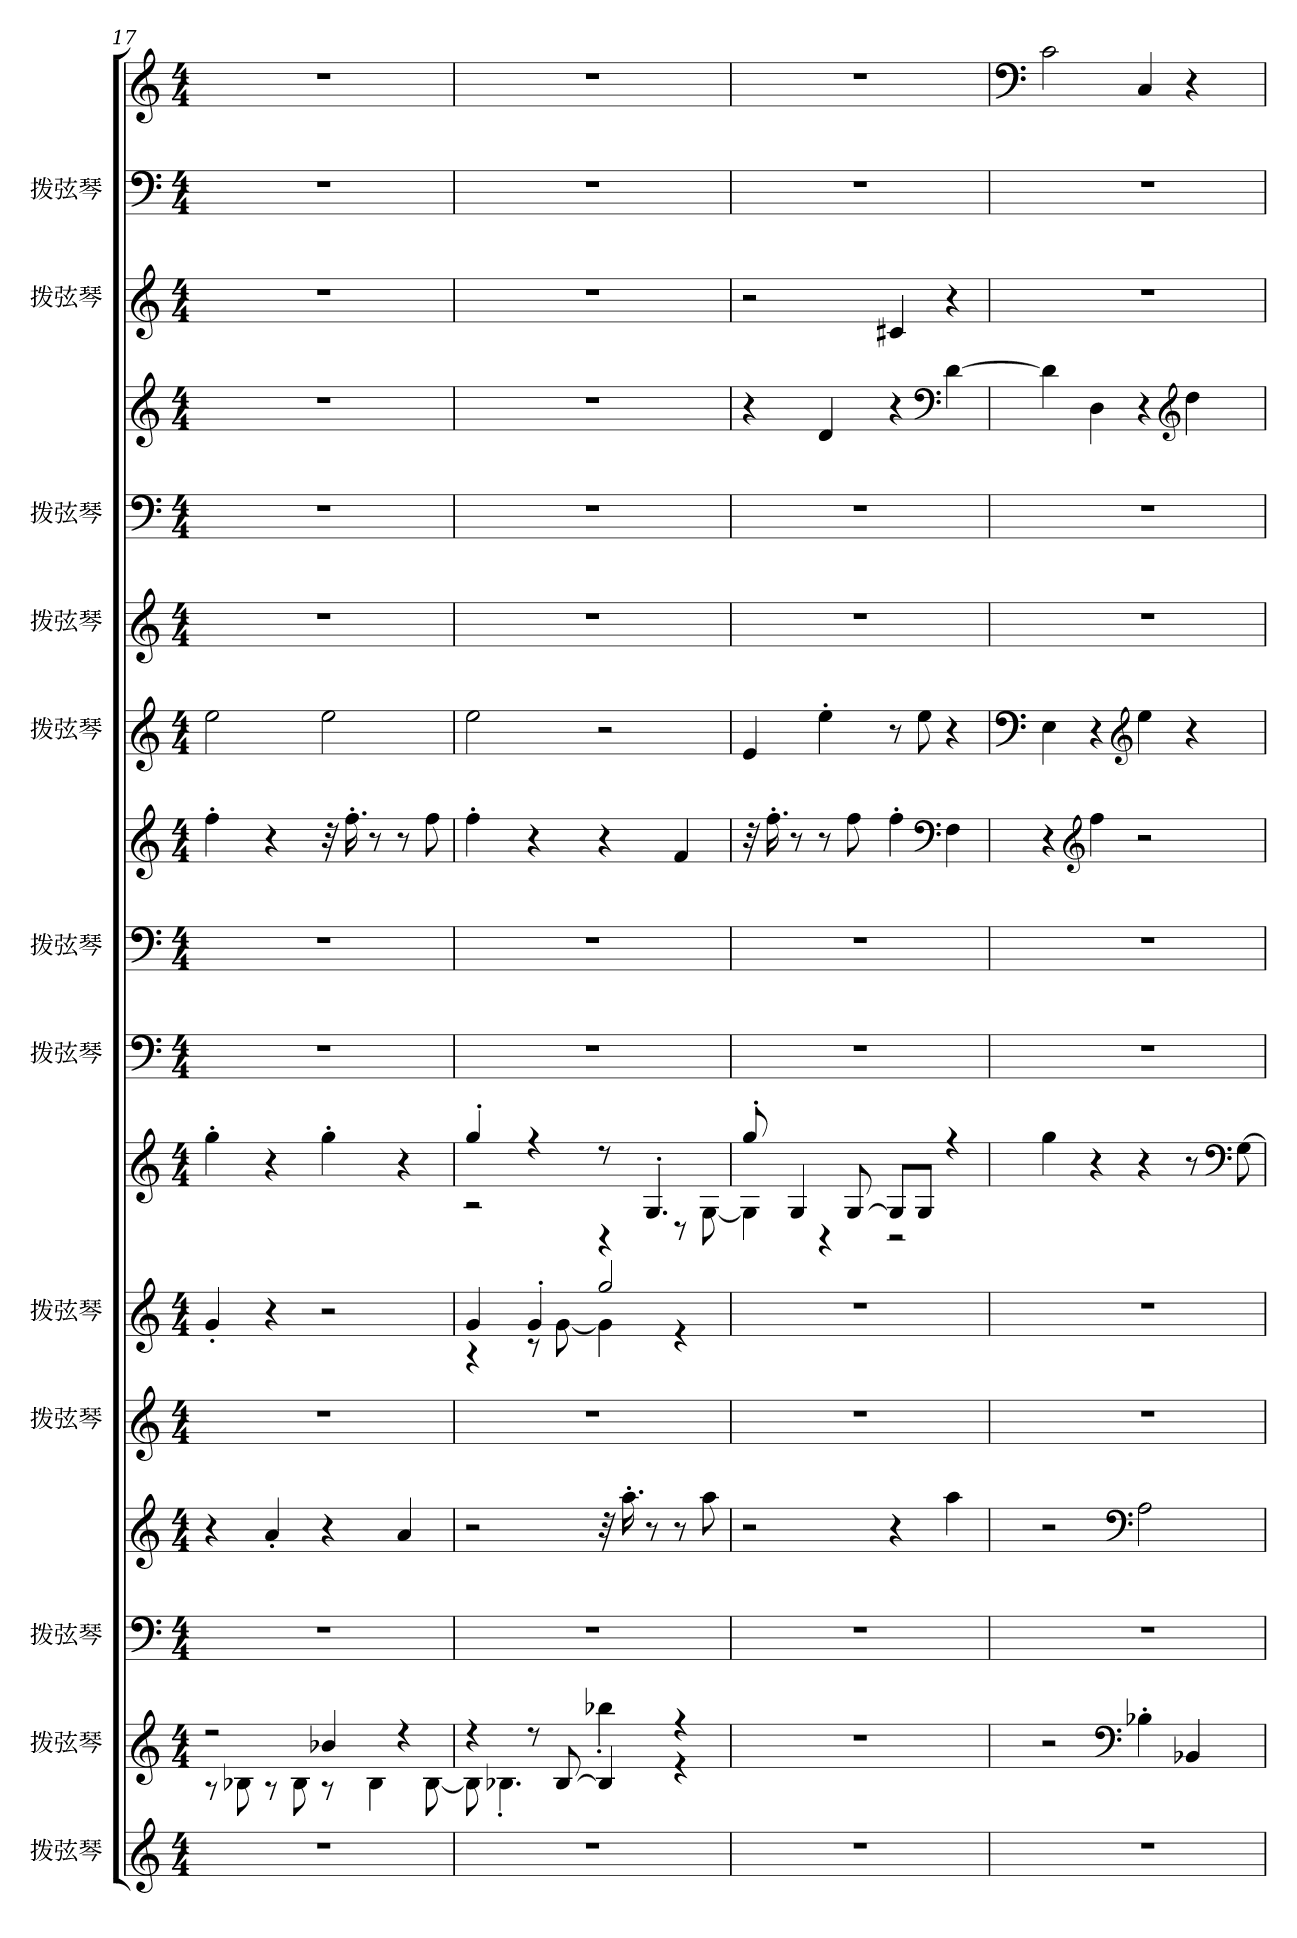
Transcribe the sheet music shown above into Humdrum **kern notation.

**kern	**kern	**kern	**kern	**kern	**kern	**kern	**kern	**kern	**kern	**kern	**kern	**kern	**kern	**kern	**kern	**kern
*part12	*part11	*part10	*part10	*part9	*part8	*part8	*part7	*part6	*part6	*part5	*part4	*part3	*part3	*part2	*part1	*part1
*staff17	*staff16	*staff15	*staff14	*staff13	*staff12	*staff11	*staff10	*staff9	*staff8	*staff7	*staff6	*staff5	*staff4	*staff3	*staff2	*staff1
*I"拨弦琴	*I"拨弦琴	*I"拨弦琴	*	*I"拨弦琴	*I"拨弦琴	*	*I"拨弦琴	*I"拨弦琴	*	*I"拨弦琴	*I"拨弦琴	*I"拨弦琴	*	*I"拨弦琴	*I"拨弦琴	*
*clefG2	*clefG2	*clefF4	*clefG2	*clefG2	*clefG2	*clefG2	*clefF4	*clefF4	*clefG2	*clefG2	*clefG2	*clefF4	*clefG2	*clefG2	*clefF4	*clefG2
*k[]	*k[]	*k[]	*k[]	*k[]	*k[]	*k[]	*k[]	*k[]	*k[]	*k[]	*k[]	*k[]	*k[]	*k[]	*k[]	*k[]
*M4/4	*M4/4	*M4/4	*M4/4	*M4/4	*M4/4	*M4/4	*M4/4	*M4/4	*M4/4	*M4/4	*M4/4	*M4/4	*M4/4	*M4/4	*M4/4	*M4/4
=17	=17	=17	=17	=17	=17	=17	=17	=17	=17	=17	=17	=17	=17	=17	=17	=17
*	*^	*	*	*	*	*	*	*	*	*	*	*	*	*	*	*
1r	2r	8r	1r	4r	1r	4g'/	4gg'\	1r	1r	4ff'\	2ee\	1r	1r	1r	1r	1r	1r
.	.	8B-X\	.	.	.	.	.	.	.	.	.	.	.	.	.	.	.
.	.	8r	.	4a'/	.	4r	4r	.	.	4r	.	.	.	.	.	.	.
.	.	8B-\	.	.	.	.	.	.	.	.	.	.	.	.	.	.	.
.	4b-X/	8r	.	4r	.	2r	4gg'\	.	.	32r	2ee\	.	.	.	.	.	.
.	.	.	.	.	.	.	.	.	.	16.ff'\	.	.	.	.	.	.	.
.	.	4B-\	.	.	.	.	.	.	.	8r	.	.	.	.	.	.	.
.	4r	.	.	4a/	.	.	4r	.	.	8r	.	.	.	.	.	.	.
.	.	[8B-\	.	.	.	.	.	.	.	8ff\	.	.	.	.	.	.	.
!!LO:PB:g=z
=18	=18	=18	=18	=18	=18	=18	=18	=18	=18	=18	=18	=18	=18	=18	=18	=18	=18
*	*	*	*	*	*	*^	*^	*	*	*	*	*	*	*	*	*	*
1r	4r	8B-\]	1r	2r	1r	4g/	4r	4gg'/	2r	1r	1r	4ff'\	2ee\	1r	1r	1r	1r	1r	1r
.	.	4.B-X'\	.	.	.	.	.	.	.	.	.	.	.	.	.	.	.	.	.
.	8r	.	.	.	.	4g'/	8r	4r	.	.	.	4r	.	.	.	.	.	.	.
.	[8B-/	.	.	.	.	.	[8g\	.	.	.	.	.	.	.	.	.	.	.	.
.	4B-/]	4bb-X'\	.	32r	.	2gg/	4g\]	8r	4r	.	.	4r	2r	.	.	.	.	.	.
.	.	.	.	16.aa'\	.	.	.	.	.	.	.	.	.	.	.	.	.	.	.
.	.	.	.	8r	.	.	.	4.G'/	.	.	.	.	.	.	.	.	.	.	.
.	4r	4r	.	8r	.	.	4r	.	8r	.	.	4f/	.	.	.	.	.	.	.
.	.	.	.	8aa\	.	.	.	.	[8G\	.	.	.	.	.	.	.	.	.	.
*	*v	*v	*	*	*	*v	*v	*	*	*	*	*	*	*	*	*	*	*	*
=19	=19	=19	=19	=19	=19	=19	=19	=19	=19	=19	=19	=19	=19	=19	=19	=19	=19
1r	1r	1r	2r	1r	1r	8gg'/	4G\]	1r	1r	32r	4e/	1r	1r	4r	2r	1r	1r
.	.	.	.	.	.	.	.	.	.	16.ff'\	.	.	.	.	.	.	.
.	.	.	.	.	.	4G/	.	.	.	8r	.	.	.	.	.	.	.
.	.	.	.	.	.	.	4r	.	.	8r	4ee'\	.	.	4d/	.	.	.
.	.	.	.	.	.	[8G/	.	.	.	8ff\	.	.	.	.	.	.	.
.	.	.	4r	.	.	8G/L]	2r	.	.	4ff'\	8r	.	.	4r	4c#X/	.	.
.	.	.	.	.	.	8G/J	.	.	.	.	8ee\	.	.	.	.	.	.
*	*	*	*	*	*	*	*	*	*	*clefF4	*	*	*	*clefF4	*	*	*
.	.	.	4aa\	.	.	4r	.	.	.	4F\	4r	.	.	[4d\	4r	.	.
*	*	*	*	*	*	*v	*v	*	*	*	*	*	*	*	*	*	*
=20	=20	=20	=20	=20	=20	=20	=20	=20	=20	=20	=20	=20	=20	=20	=20	=20
*	*	*	*	*	*	*	*	*	*	*clefF4	*	*	*	*	*	*clefF4
1r	2r	1r	2r	1r	1r	4gg\	1r	1r	4r	4E\	1r	1r	4d\]	1r	1r	2c\
*	*	*	*	*	*	*	*	*	*clefG2	*	*	*	*	*	*	*
.	.	.	.	.	.	4r	.	.	4ff\	4r	.	.	4D\	.	.	.
*	*clefF4	*	*clefF4	*	*	*	*	*	*	*clefG2	*	*	*	*	*	*
.	4B-X'\	.	2A\	.	.	4r	.	.	2r	4ee\	.	.	4r	.	.	4C/
*	*	*	*	*	*	*	*	*	*	*	*	*	*clefG2	*	*	*
.	4BB-X/	.	.	.	.	8r	.	.	.	4r	.	.	4dd\	.	.	4r
*	*	*	*	*	*	*clefF4	*	*	*	*	*	*	*	*	*	*
.	.	.	.	.	.	[8G\	.	.	.	.	.	.	.	.	.	.
=	=	=	=	=	=	=	=	=	=	=	=	=	=	=	=	=
*-	*-	*-	*-	*-	*-	*-	*-	*-	*-	*-	*-	*-	*-	*-	*-	*-
